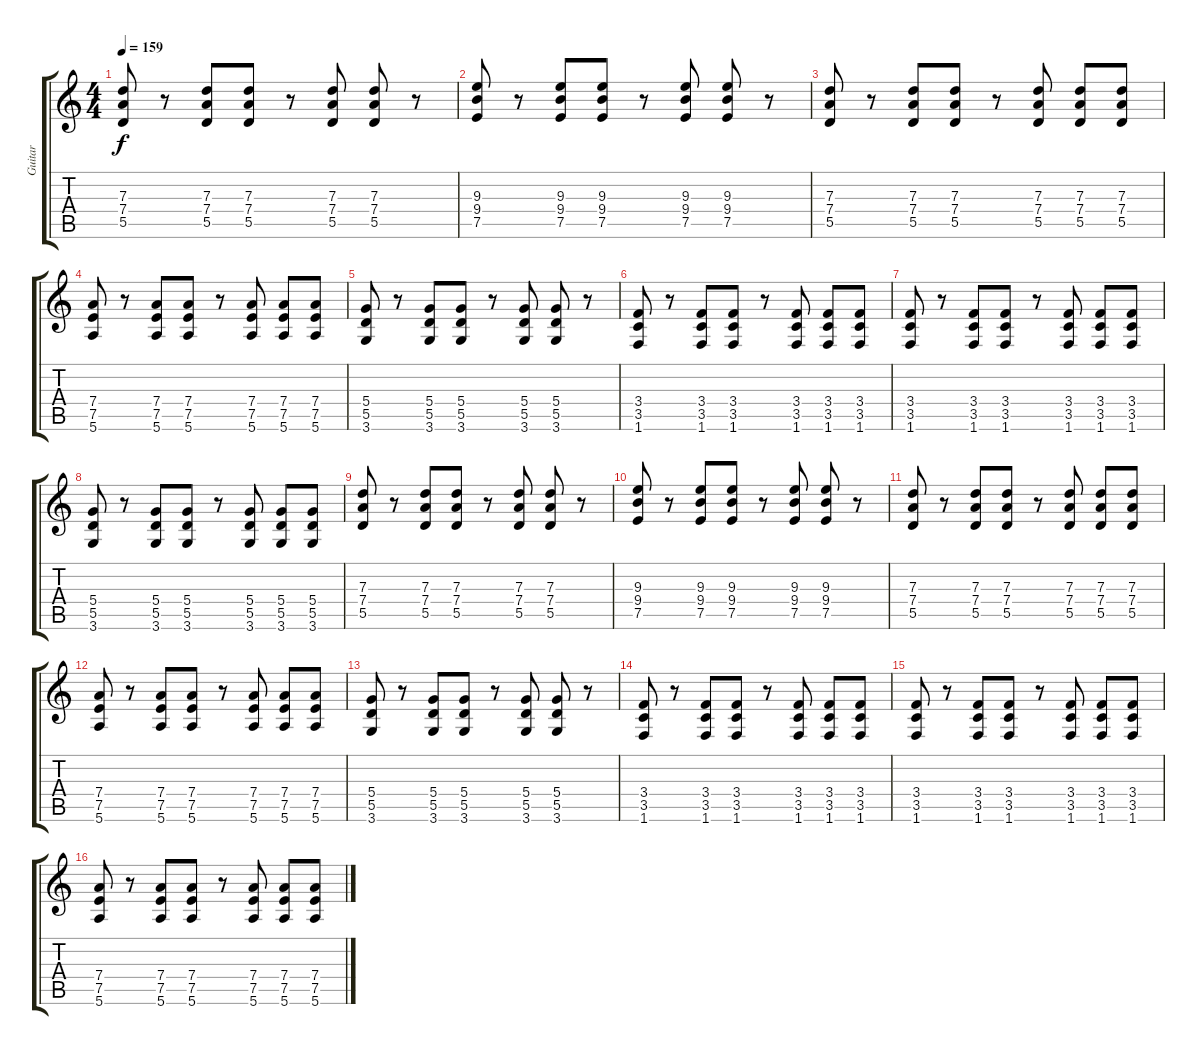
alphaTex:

\track ("Guitar" "Guitar") {instrument acousticguitarsteel}
\staff {score tabs}
\tuning (E4 B3 G3 D3 A2 E2) {hide}
\ts (4 4)
\tempo 159
\clef g2
\ks c
(7.3 7.4 5.5).8{dy f} r.8 (7.3 7.4 5.5).8 (7.3 7.4 5.5).8 r.8 (7.3 7.4 5.5).8 (7.3 7.4 5.5).8 r.8 |
(9.3 9.4 7.5).8 r.8 (9.3 9.4 7.5).8 (9.3 9.4 7.5).8 r.8 (9.3 9.4 7.5).8 (9.3 9.4 7.5).8 r.8 |
(7.3 7.4 5.5).8 r.8 (7.3 7.4 5.5).8 (7.3 7.4 5.5).8 r.8 (7.3 7.4 5.5).8 (7.3 7.4 5.5).8 (7.3 7.4 5.5).8 |
(7.4 7.5 5.6).8 r.8 (7.4 7.5 5.6).8 (7.4 7.5 5.6).8 r.8 (7.4 7.5 5.6).8 (7.4 7.5 5.6).8 (7.4 7.5 5.6).8 |
(5.4 5.5 3.6).8 r.8 (5.4 5.5 3.6).8 (5.4 5.5 3.6).8 r.8 (5.4 5.5 3.6).8 (5.4 5.5 3.6).8 r.8 |
(3.4 3.5 1.6).8 r.8 (3.4 3.5 1.6).8 (3.4 3.5 1.6).8 r.8 (3.4 3.5 1.6).8 (3.4 3.5 1.6).8 (3.4 3.5 1.6).8 |
(3.4 3.5 1.6).8 r.8 (3.4 3.5 1.6).8 (3.4 3.5 1.6).8 r.8 (3.4 3.5 1.6).8 (3.4 3.5 1.6).8 (3.4 3.5 1.6).8 |
(5.4 5.5 3.6).8{instrument acousticguitarsteel} r.8 (5.4 5.5 3.6).8 (5.4 5.5 3.6).8 r.8 (5.4 5.5 3.6).8 (5.4 5.5 3.6).8 (5.4 5.5 3.6).8 |
(7.3 7.4 5.5).8 r.8 (7.3 7.4 5.5).8 (7.3 7.4 5.5).8 r.8 (7.3 7.4 5.5).8 (7.3 7.4 5.5).8 r.8 |
(9.3 9.4 7.5).8 r.8 (9.3 9.4 7.5).8 (9.3 9.4 7.5).8 r.8 (9.3 9.4 7.5).8 (9.3 9.4 7.5).8 r.8 |
(7.3 7.4 5.5).8 r.8 (7.3 7.4 5.5).8 (7.3 7.4 5.5).8 r.8 (7.3 7.4 5.5).8 (7.3 7.4 5.5).8 (7.3 7.4 5.5).8 |
(7.4 7.5 5.6).8 r.8 (7.4 7.5 5.6).8 (7.4 7.5 5.6).8 r.8 (7.4 7.5 5.6).8 (7.4 7.5 5.6).8 (7.4 7.5 5.6).8 |
(5.4 5.5 3.6).8 r.8 (5.4 5.5 3.6).8 (5.4 5.5 3.6).8 r.8 (5.4 5.5 3.6).8 (5.4 5.5 3.6).8 r.8 |
(3.4 3.5 1.6).8 r.8 (3.4 3.5 1.6).8 (3.4 3.5 1.6).8 r.8 (3.4 3.5 1.6).8 (3.4 3.5 1.6).8 (3.4 3.5 1.6).8 |
(3.4 3.5 1.6).8 r.8 (3.4 3.5 1.6).8 (3.4 3.5 1.6).8 r.8 (3.4 3.5 1.6).8 (3.4 3.5 1.6).8 (3.4 3.5 1.6).8 |
(7.4 7.5 5.6).8 r.8 (7.4 7.5 5.6).8 (7.4 7.5 5.6).8 r.8 (7.4 7.5 5.6).8 (7.4 7.5 5.6).8 (7.4 7.5 5.6).8
